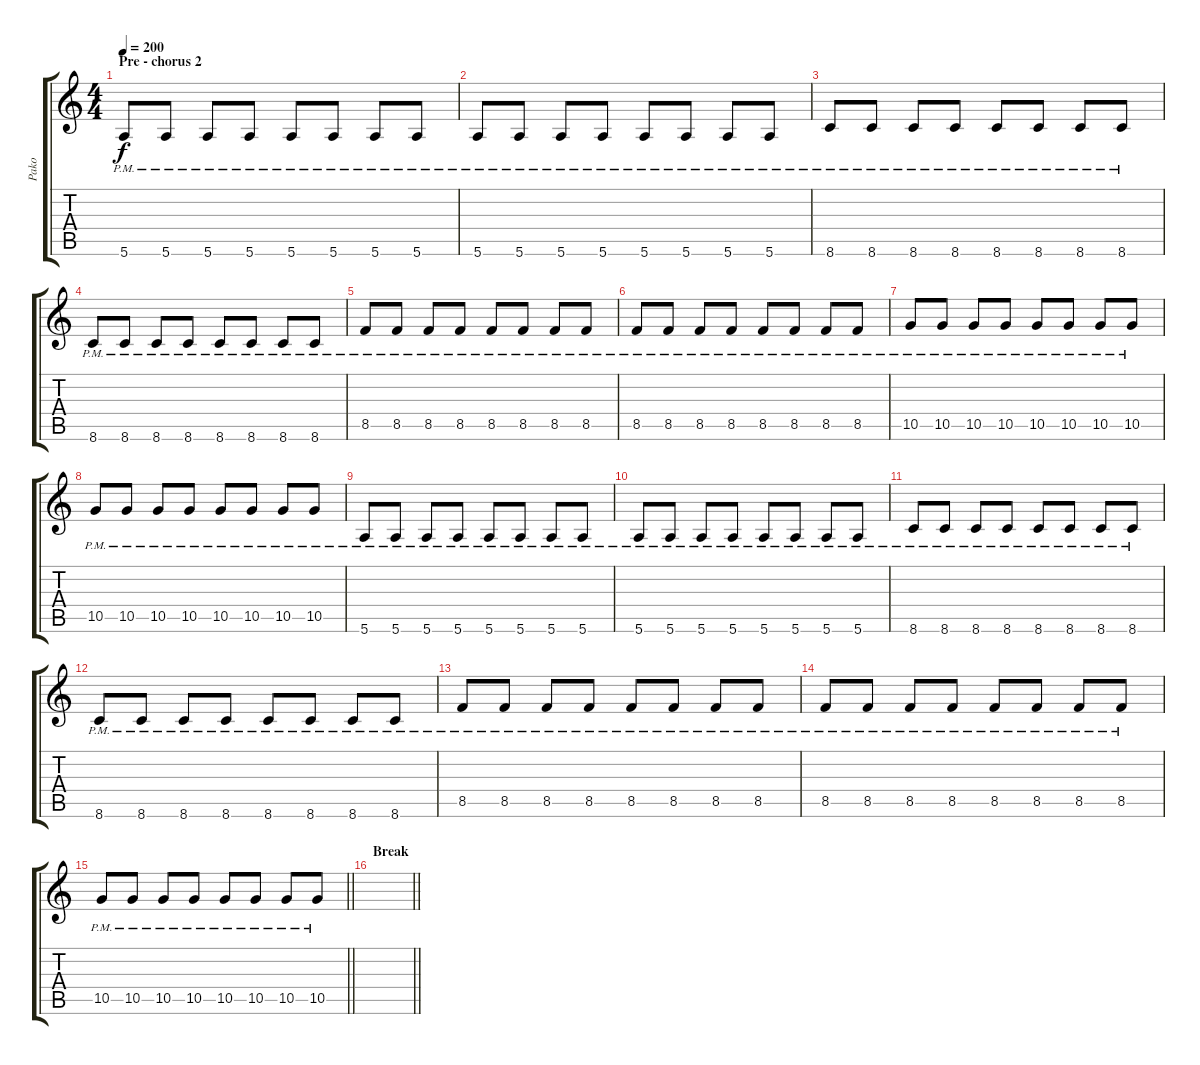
\track ("Pako" "Pako") {instrument distortionguitar}
\staff {score tabs}
\tuning (E4 B3 G3 D3 A2 E2) {hide}
\ts (4 4)
\section ("" "Pre - chorus 2")
\tempo 200
\clef g2
\ks c
5.6{pm}.8{dy f} 5.6{pm}.8 5.6{pm}.8 5.6{pm}.8 5.6{pm}.8 5.6{pm}.8 5.6{pm}.8 5.6{pm}.8 |
5.6{pm}.8 5.6{pm}.8 5.6{pm}.8 5.6{pm}.8 5.6{pm}.8 5.6{pm}.8 5.6{pm}.8 5.6{pm}.8 |
8.6{pm}.8 8.6{pm}.8 8.6{pm}.8 8.6{pm}.8 8.6{pm}.8 8.6{pm}.8 8.6{pm}.8 8.6{pm}.8 |
8.6{pm}.8 8.6{pm}.8 8.6{pm}.8 8.6{pm}.8 8.6{pm}.8 8.6{pm}.8 8.6{pm}.8 8.6{pm}.8 |
8.5{pm}.8 8.5{pm}.8 8.5{pm}.8 8.5{pm}.8 8.5{pm}.8 8.5{pm}.8 8.5{pm}.8 8.5{pm}.8 |
8.5{pm}.8 8.5{pm}.8 8.5{pm}.8 8.5{pm}.8 8.5{pm}.8 8.5{pm}.8 8.5{pm}.8 8.5{pm}.8 |
10.5{pm}.8 10.5{pm}.8 10.5{pm}.8 10.5{pm}.8 10.5{pm}.8 10.5{pm}.8 10.5{pm}.8 10.5{pm}.8 |
10.5{pm}.8 10.5{pm}.8 10.5{pm}.8 10.5{pm}.8 10.5{pm}.8 10.5{pm}.8 10.5{pm}.8 10.5{pm}.8 |
5.6{pm}.8 5.6{pm}.8 5.6{pm}.8 5.6{pm}.8 5.6{pm}.8 5.6{pm}.8 5.6{pm}.8 5.6{pm}.8 |
5.6{pm}.8 5.6{pm}.8 5.6{pm}.8 5.6{pm}.8 5.6{pm}.8 5.6{pm}.8 5.6{pm}.8 5.6{pm}.8 |
8.6{pm}.8 8.6{pm}.8 8.6{pm}.8 8.6{pm}.8 8.6{pm}.8 8.6{pm}.8 8.6{pm}.8 8.6{pm}.8 |
8.6{pm}.8 8.6{pm}.8 8.6{pm}.8 8.6{pm}.8 8.6{pm}.8 8.6{pm}.8 8.6{pm}.8 8.6{pm}.8 |
8.5{pm}.8 8.5{pm}.8 8.5{pm}.8 8.5{pm}.8 8.5{pm}.8 8.5{pm}.8 8.5{pm}.8 8.5{pm}.8 |
8.5{pm}.8 8.5{pm}.8 8.5{pm}.8 8.5{pm}.8 8.5{pm}.8 8.5{pm}.8 8.5{pm}.8 8.5{pm}.8 |
\barLineRight lightlight
10.5{pm}.8 10.5{pm}.8 10.5{pm}.8 10.5{pm}.8 10.5{pm}.8 10.5{pm}.8 10.5{pm}.8 10.5{pm}.8 |
\section ("" "Break")
\barLineRight lightlight
